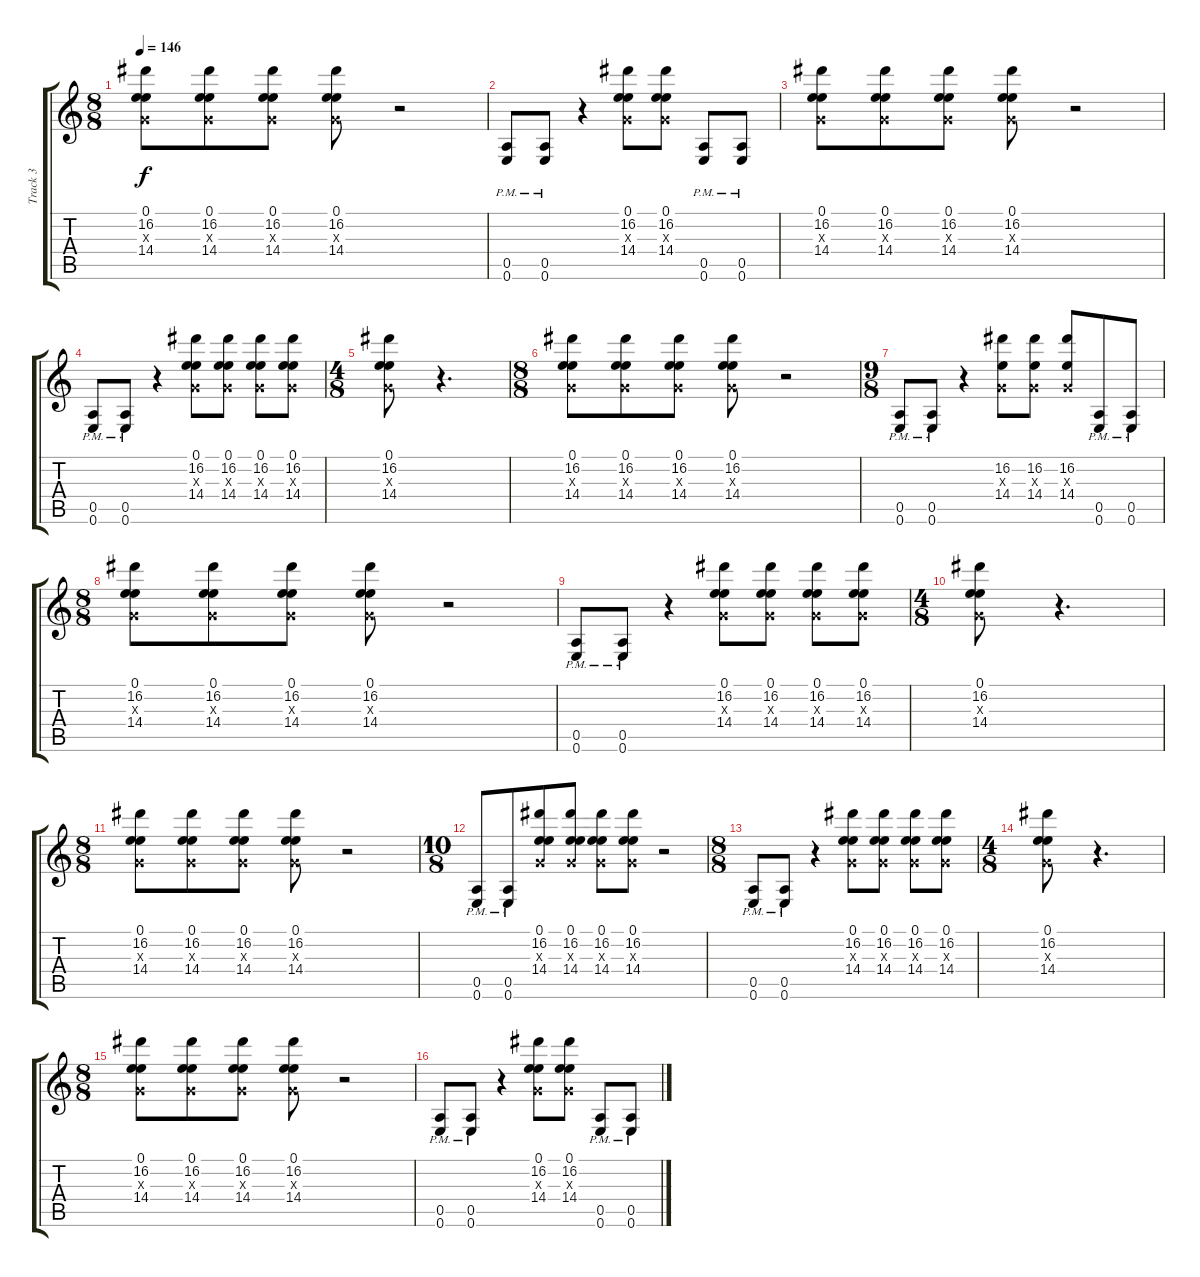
\track ("Track 3" "Track 3") {instrument distortionguitar}
\staff {score tabs}
\tuning (E4 B3 G3 D3 A2 E2) {hide}
\ts (8 8)
\tempo 146
\clef g2
\ks c
(0.1 16.2 0.3{x} 14.4).8{dy f} (0.1 16.2 0.3{x} 14.4).8 (0.1 16.2 0.3{x} 14.4).8 (0.1 16.2 0.3{x} 14.4).8 r.2 |
(0.5{pm} 0.6{pm}).8 (0.5{pm} 0.6{pm}).8 r.4 (0.1 16.2 0.3{x} 14.4).8 (0.1 16.2 0.3{x} 14.4).8 (0.5{pm} 0.6{pm}).8 (0.5{pm} 0.6{pm}).8 |
(0.1 16.2 0.3{x} 14.4).8 (0.1 16.2 0.3{x} 14.4).8 (0.1 16.2 0.3{x} 14.4).8 (0.1 16.2 0.3{x} 14.4).8 r.2 |
(0.5{pm} 0.6{pm}).8 (0.5{pm} 0.6{pm}).8 r.4 (0.1 16.2 0.3{x} 14.4).8 (0.1 16.2 0.3{x} 14.4).8 (0.1 16.2 0.3{x} 14.4).8 (0.1 16.2 0.3{x} 14.4).8 |
\ts (4 8)
(0.1 16.2 0.3{x} 14.4).8 r.4{d} |
\ts (8 8)
(0.1 16.2 0.3{x} 14.4).8 (0.1 16.2 0.3{x} 14.4).8 (0.1 16.2 0.3{x} 14.4).8 (0.1 16.2 0.3{x} 14.4).8 r.2 |
\ts (9 8)
(0.5{pm} 0.6{pm}).8 (0.5{pm} 0.6{pm}).8 r.4 (16.2 0.3{x} 14.4).8 (16.2 0.3{x} 14.4).8 (16.2 0.3{x} 14.4).8 (0.5{pm} 0.6{pm}).8 (0.5{pm} 0.6{pm}).8 |
\ts (8 8)
(0.1 16.2 0.3{x} 14.4).8 (0.1 16.2 0.3{x} 14.4).8 (0.1 16.2 0.3{x} 14.4).8 (0.1 16.2 0.3{x} 14.4).8 r.2 |
(0.5{pm} 0.6{pm}).8 (0.5{pm} 0.6{pm}).8 r.4 (0.1 16.2 0.3{x} 14.4).8 (0.1 16.2 0.3{x} 14.4).8 (0.1 16.2 0.3{x} 14.4).8 (0.1 16.2 0.3{x} 14.4).8 |
\ts (4 8)
(0.1 16.2 0.3{x} 14.4).8 r.4{d} |
\ts (8 8)
(0.1 16.2 0.3{x} 14.4).8 (0.1 16.2 0.3{x} 14.4).8 (0.1 16.2 0.3{x} 14.4).8 (0.1 16.2 0.3{x} 14.4).8 r.2 |
\ts (10 8)
(0.5{pm} 0.6{pm}).8 (0.5{pm} 0.6{pm}).8 (0.1 16.2 0.3{x} 14.4).8 (0.1 16.2 0.3{x} 14.4).8 (0.1 16.2 0.3{x} 14.4).8 (0.1 16.2 0.3{x} 14.4).8 r.2 |
\ts (8 8)
(0.5{pm} 0.6{pm}).8 (0.5{pm} 0.6{pm}).8 r.4 (0.1 16.2 0.3{x} 14.4).8 (0.1 16.2 0.3{x} 14.4).8 (0.1 16.2 0.3{x} 14.4).8 (0.1 16.2 0.3{x} 14.4).8 |
\ts (4 8)
(0.1 16.2 0.3{x} 14.4).8 r.4{d} |
\ts (8 8)
(0.1 16.2 0.3{x} 14.4).8 (0.1 16.2 0.3{x} 14.4).8 (0.1 16.2 0.3{x} 14.4).8 (0.1 16.2 0.3{x} 14.4).8 r.2 |
(0.5{pm} 0.6{pm}).8 (0.5{pm} 0.6{pm}).8 r.4 (0.1 16.2 0.3{x} 14.4).8 (0.1 16.2 0.3{x} 14.4).8 (0.5{pm} 0.6{pm}).8 (0.5{pm} 0.6{pm}).8
